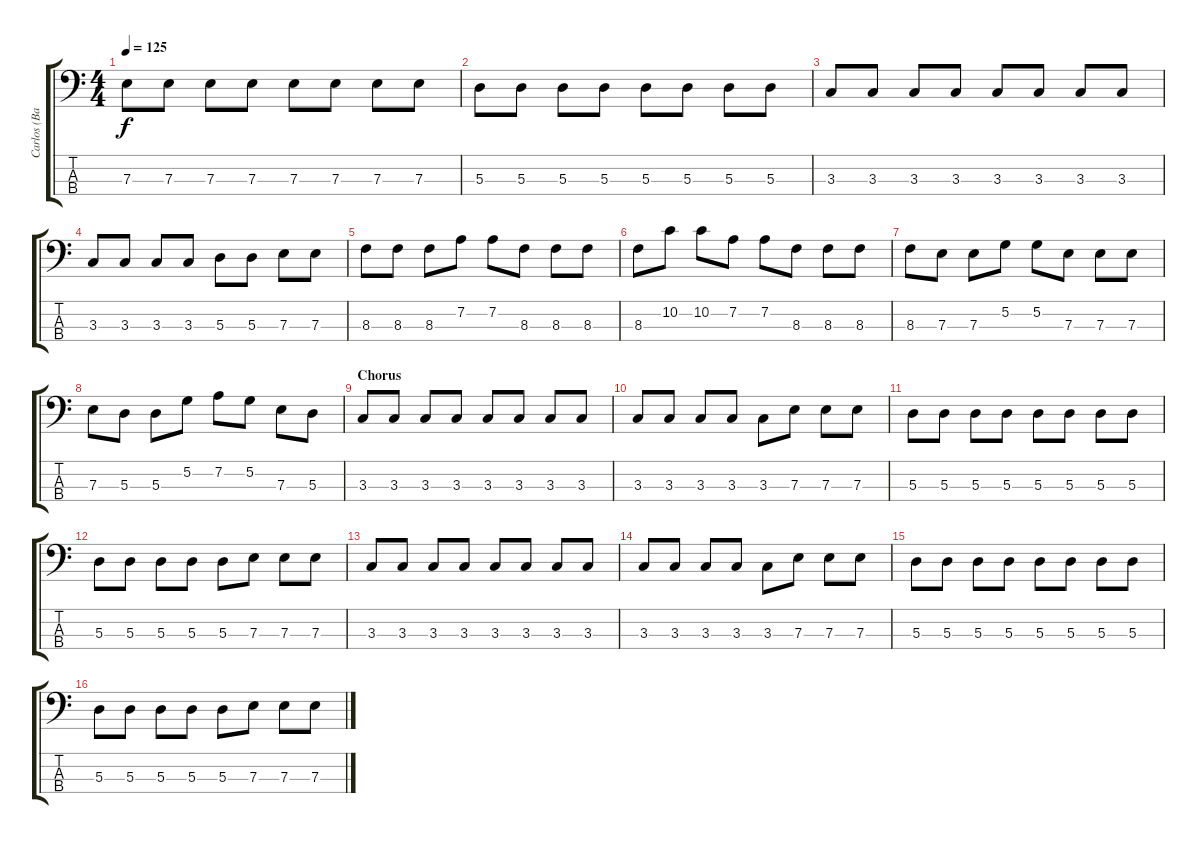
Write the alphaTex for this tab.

\track ("Carlos (Bass)" "Carlos (Ba") {instrument electricbasspick}
\staff {score tabs}
\tuning (G2 D2 A1 D1) {hide}
\ts (4 4)
\tempo 125
\clef f4
\ks c
7.3.8{dy f} 7.3.8 7.3.8 7.3.8 7.3.8 7.3.8 7.3.8 7.3.8 |
5.3.8 5.3.8 5.3.8 5.3.8 5.3.8 5.3.8 5.3.8 5.3.8 |
3.3.8 3.3.8 3.3.8 3.3.8 3.3.8 3.3.8 3.3.8 3.3.8 |
3.3.8 3.3.8 3.3.8 3.3.8 5.3.8 5.3.8 7.3.8 7.3.8 |
8.3.8 8.3.8 8.3.8 7.2.8 7.2.8 8.3.8 8.3.8 8.3.8 |
8.3.8 10.2.8 10.2.8 7.2.8 7.2.8 8.3.8 8.3.8 8.3.8 |
8.3.8 7.3.8 7.3.8 5.2.8 5.2.8 7.3.8 7.3.8 7.3.8 |
7.3.8 5.3.8 5.3.8 5.2.8 7.2.8 5.2.8 7.3.8 5.3.8 |
\section ("" "Chorus")
3.3.8 3.3.8 3.3.8 3.3.8 3.3.8 3.3.8 3.3.8 3.3.8 |
3.3.8 3.3.8 3.3.8 3.3.8 3.3.8 7.3.8 7.3.8 7.3.8 |
5.3.8 5.3.8 5.3.8 5.3.8 5.3.8 5.3.8 5.3.8 5.3.8 |
5.3.8 5.3.8 5.3.8 5.3.8 5.3.8 7.3.8 7.3.8 7.3.8 |
3.3.8 3.3.8 3.3.8 3.3.8 3.3.8 3.3.8 3.3.8 3.3.8 |
3.3.8 3.3.8 3.3.8 3.3.8 3.3.8 7.3.8 7.3.8 7.3.8 |
5.3.8 5.3.8 5.3.8 5.3.8 5.3.8 5.3.8 5.3.8 5.3.8 |
5.3.8 5.3.8 5.3.8 5.3.8 5.3.8 7.3.8 7.3.8 7.3.8
